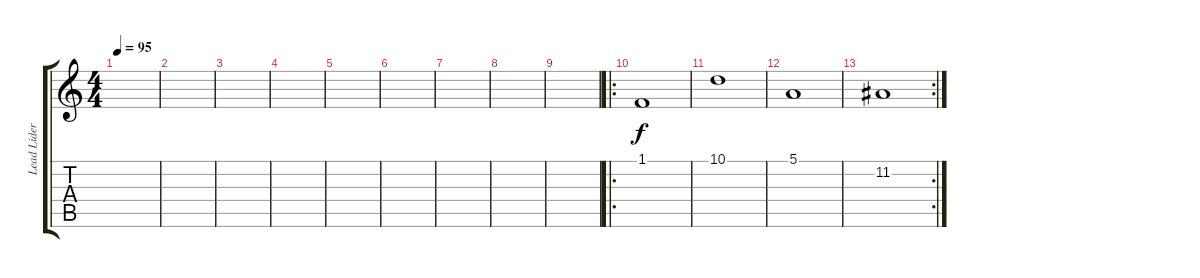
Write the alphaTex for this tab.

\track ("Lead Lider" "Lead Lider") {instrument lead6voice}
\staff {score tabs}
\tuning (E4 B3 G3 D3 A2 E2) {hide}
\ts (4 4)
\tempo 95
\clef g2
\ks c
|
|
|
|
|
|
|
|
|
\ro
1.1.1{volume 10} |
10.1.1 |
5.1.1 |
\rc 2
11.2.1
